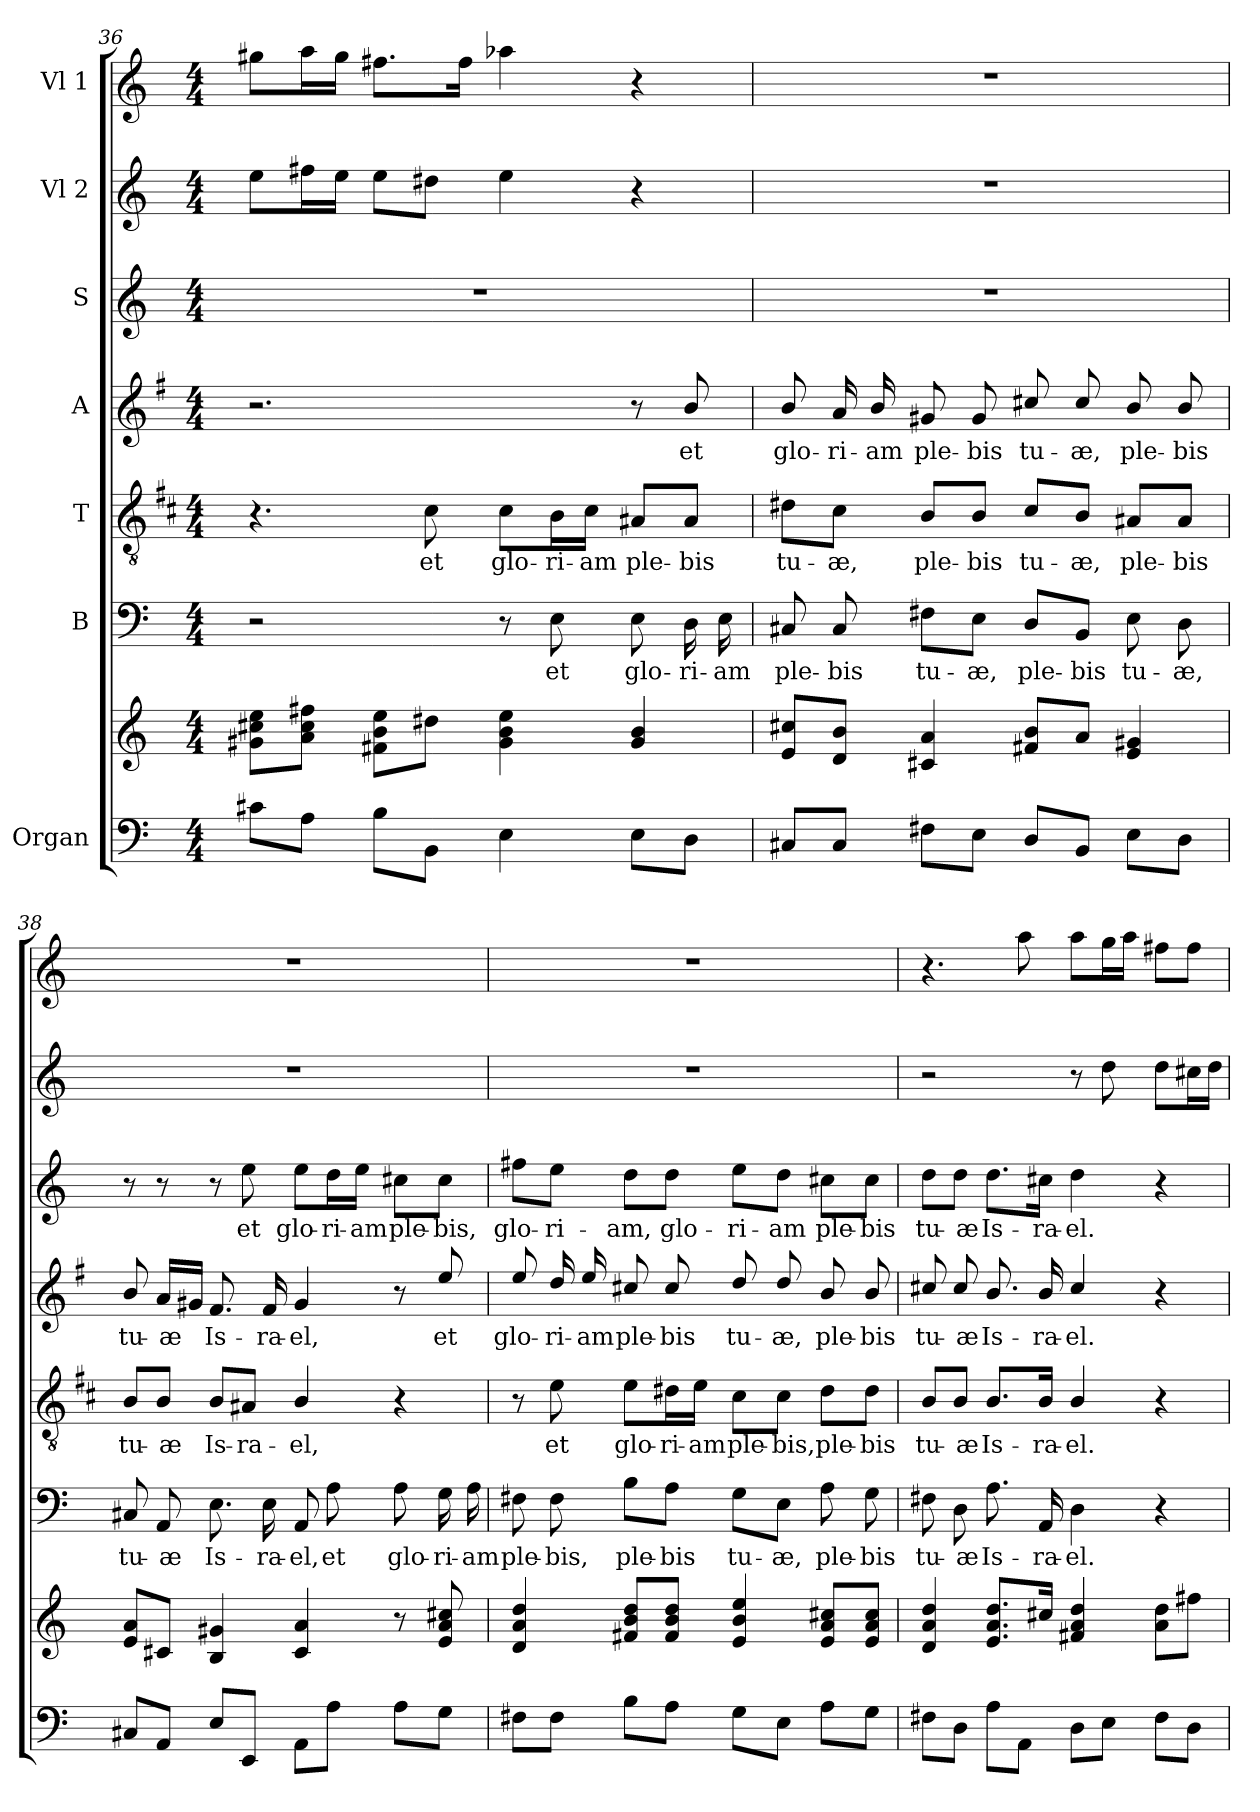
**kern	**kern	**kern	**text	**kern	**text	**kern	**text	**kern	**text	**kern	**kern
*part7	*part7	*part6	*part6	*part5	*part5	*part4	*part4	*part3	*part3	*part2	*part1
*staff8	*staff7	*staff6	*staff6	*staff5	*staff5	*staff4	*staff4	*staff3	*staff3	*staff2	*staff1
*I"Organ	*	*I"B	*	*I"T	*	*I"A	*	*I"S	*	*I"Vl 2	*I"Vl 1
*clefF4	*clefG2	*clefF4	*	*clefGv2	*	*clefG2	*	*clefG2	*	*clefG2	*clefG2
*	*	*	*	*ITrd1c2	*	*ITrd4c7	*	*	*	*	*
*k[]	*k[]	*k[]	*	*k[]	*	*k[]	*	*k[]	*	*k[]	*k[]
*C:	*C:	*C:	*	*C:	*	*C:	*	*C:	*	*C:	*C:
*M4/4	*M4/4	*M4/4	*	*M4/4	*	*M4/4	*	*M4/4	*	*M4/4	*M4/4
=36	=36	=36	=36	=36	=36	=36	=36	=36	=36	=36	=36
8c#X\L	8g#X\ 8cc#X\ 8ee\L	2r	.	4.r	.	2.r	.	1r	.	8ee\L	8gg#X\L
8A\J	8a\ 8cc#\ 8ff#X\J	.	.	.	.	.	.	.	.	16ff#X\L	16aa\L
.	.	.	.	.	.	.	.	.	.	16ee\JJ	16gg#\JJ
8B\L	8f#X\ 8b\ 8ee\L	.	.	.	.	.	.	.	.	8ee\L	8.ff#X\L
!	!	!	!	!	!LO:LY:b	!	!	!	!	!	!
8BB\J	8dd#X\J	.	.	8B\	et	.	.	.	.	8dd#X\J	.
.	.	.	.	.	.	.	.	.	.	.	16ff#\Jk
!	!	!	!	!	!LO:LY:b	!	!	!	!	!	!
4E\	4g#\ 4b\ 4ee\	8r	.	8B\L	glo-	.	.	.	.	4ee\	4aa-X\
!	!	!	!LO:LY:b	!	!LO:LY:b	!	!	!	!	!	!
.	.	8E\	et	16A\L	-ri-	.	.	.	.	.	.
!	!	!	!	!	!LO:LY:b	!	!	!	!	!	!
.	.	.	.	16B\JJ	-am	.	.	.	.	.	.
!	!	!	!LO:LY:b	!	!LO:LY:b	!	!	!	!	!	!
8E\L	4g#/ 4b/	8E\	glo-	8G#X/L	ple-	8r	.	.	.	4r	4r
!	!	!	!LO:LY:b	!	!LO:LY:b	!	!LO:LY:b	!	!	!	!
8D\J	.	16D\	-ri-	8G#/J	-bis	8e/	et	.	.	.	.
!	!	!	!LO:LY:b	!	!	!	!	!	!	!	!
.	.	16E\	-am	.	.	.	.	.	.	.	.
!!LO:PB:g=z
=37	=37	=37	=37	=37	=37	=37	=37	=37	=37	=37	=37
!	!	!	!LO:LY:b	!	!LO:LY:b	!	!LO:LY:b	!	!	!	!
8C#X/L	8e/ 8cc#X/L	8C#X/	ple-	8c#X\L	tu-	8e/	glo-	1r	.	1r	1r
!	!	!	!LO:LY:b	!	!LO:LY:b	!	!LO:LY:b	!	!	!	!
8C#/J	8d/ 8b/J	8C#/	-bis	8B\J	-æ,	16d/	-ri-	.	.	.	.
!	!	!	!	!	!	!	!LO:LY:b	!	!	!	!
.	.	.	.	.	.	16e/	-am	.	.	.	.
!	!	!	!LO:LY:b	!	!LO:LY:b	!	!LO:LY:b	!	!	!	!
8F#X\L	4c#X/ 4a/	8F#X\L	tu-	8A/L	ple-	8c#X/	ple-	.	.	.	.
!	!	!	!LO:LY:b	!	!LO:LY:b	!	!LO:LY:b	!	!	!	!
8E\J	.	8E\J	-æ,	8A/J	-bis	8c#/	-bis	.	.	.	.
!	!	!	!LO:LY:b	!	!LO:LY:b	!	!LO:LY:b	!	!	!	!
8D/L	8f#X/ 8b/L	8D/L	ple-	8B/L	tu-	8f#X/	tu-	.	.	.	.
!	!	!	!LO:LY:b	!	!LO:LY:b	!	!LO:LY:b	!	!	!	!
8BB/J	8a/J	8BB/J	-bis	8A/J	-æ,	8f#/	-æ,	.	.	.	.
!	!	!	!LO:LY:b	!	!LO:LY:b	!	!LO:LY:b	!	!	!	!
8E\L	4e/ 4g#X/	8E\	tu-	8G#X/L	ple-	8e/	ple-	.	.	.	.
!	!	!	!LO:LY:b	!	!LO:LY:b	!	!LO:LY:b	!	!	!	!
8D\J	.	8D\	-æ,	8G#/J	-bis	8e/	-bis	.	.	.	.
=38	=38	=38	=38	=38	=38	=38	=38	=38	=38	=38	=38
!	!	!	!LO:LY:b	!	!LO:LY:b	!	!LO:LY:b	!	!	!	!
8C#X/L	8e/ 8a/L	8C#X/	tu-	8A/L	tu-	8e/	tu-	8r	.	1r	1r
!	!	!	!LO:LY:b	!	!LO:LY:b	!	!LO:LY:b	!	!	!	!
8AA/J	8c#X/J	8AA/	-æ	8A/J	-æ	16d/LL	-æ	8r	.	.	.
.	.	.	.	.	.	16c#X/JJ	.	.	.	.	.
!	!	!	!LO:LY:b	!	!LO:LY:b	!	!LO:LY:b	!	!	!	!
8E/L	4B/ 4g#X/	8.E\	Is-	8A/L	Is-	8.B/	Is-	8r	.	.	.
!	!	!	!	!	!LO:LY:b	!	!	!	!LO:LY:b	!	!
8EE/J	.	.	.	8G#X/J	-ra-	.	.	8ee\	et	.	.
!	!	!	!LO:LY:b	!	!	!	!LO:LY:b	!	!	!	!
.	.	16E\	-ra-	.	.	16B/	-ra-	.	.	.	.
!	!	!	!LO:LY:b	!	!LO:LY:b	!	!LO:LY:b	!	!LO:LY:b	!	!
8AA\L	4c#/ 4a/	8AA/	-el,	4A/	-el,	4c#/	-el,	8ee\L	glo-	.	.
!	!	!	!LO:LY:b	!	!	!	!	!	!LO:LY:b	!	!
8A\J	.	8A\	et	.	.	.	.	16dd\L	-ri-	.	.
!	!	!	!	!	!	!	!	!	!LO:LY:b	!	!
.	.	.	.	.	.	.	.	16ee\JJ	-am	.	.
!	!	!	!LO:LY:b	!	!	!	!	!	!LO:LY:b	!	!
8A\L	8r	8A\	glo-	4r	.	8r	.	8cc#X\L	ple-	.	.
!	!	!	!LO:LY:b	!	!	!	!LO:LY:b	!	!LO:LY:b	!	!
8G\J	8e/ 8a/ 8cc#X/	16G\	-ri-	.	.	8a/	et	8cc#\J	-bis,	.	.
!	!	!	!LO:LY:b	!	!	!	!	!	!	!	!
.	.	16A\	-am	.	.	.	.	.	.	.	.
=39	=39	=39	=39	=39	=39	=39	=39	=39	=39	=39	=39
!	!	!	!LO:LY:b	!	!	!	!LO:LY:b	!	!LO:LY:b	!	!
8F#X\L	4d/ 4a/ 4dd/	8F#X\	ple-	8r	.	8a/	glo-	8ff#X\L	glo-	1r	1r
!	!	!	!LO:LY:b	!	!LO:LY:b	!	!LO:LY:b	!	!LO:LY:b	!	!
8F#\J	.	8F#\	-bis,	8d\	et	16g/	-ri-	8ee\J	-ri-	.	.
!	!	!	!	!	!	!	!LO:LY:b	!	!	!	!
.	.	.	.	.	.	16a/	-am	.	.	.	.
!	!	!	!LO:LY:b	!	!LO:LY:b	!	!LO:LY:b	!	!LO:LY:b	!	!
8B\L	8f#X/ 8b/ 8dd/L	8B\L	ple-	8d\L	glo-	8f#X/	ple-	8dd\L	-am,	.	.
!	!	!	!LO:LY:b	!	!LO:LY:b	!	!LO:LY:b	!	!LO:LY:b	!	!
8A\J	8f#/ 8b/ 8dd/J	8A\J	-bis	16c#X\L	-ri-	8f#/	-bis	8dd\J	glo-	.	.
!	!	!	!	!	!LO:LY:b	!	!	!	!	!	!
.	.	.	.	16d\JJ	-am	.	.	.	.	.	.
!	!	!	!LO:LY:b	!	!LO:LY:b	!	!LO:LY:b	!	!LO:LY:b	!	!
8G\L	4e/ 4b/ 4ee/	8G\L	tu-	8B\L	ple-	8g/	tu-	8ee\L	-ri-	.	.
!	!	!	!LO:LY:b	!	!LO:LY:b	!	!LO:LY:b	!	!LO:LY:b	!	!
8E\J	.	8E\J	-æ,	8B\J	-bis,	8g/	-æ,	8dd\J	-am	.	.
!	!	!	!LO:LY:b	!	!LO:LY:b	!	!LO:LY:b	!	!LO:LY:b	!	!
8A\L	8e/ 8a/ 8cc#X/L	8A\	ple-	8c#\L	ple-	8e/	ple-	8cc#X\L	ple-	.	.
!	!	!	!LO:LY:b	!	!LO:LY:b	!	!LO:LY:b	!	!LO:LY:b	!	!
8G\J	8e/ 8a/ 8cc#/J	8G\	-bis	8c#\J	-bis	8e/	-bis	8cc#\J	-bis	.	.
!!LO:LB:g=z
=40	=40	=40	=40	=40	=40	=40	=40	=40	=40	=40	=40
!	!	!	!LO:LY:b	!	!LO:LY:b	!	!LO:LY:b	!	!LO:LY:b	!	!
8F#X\L	4d/ 4a/ 4dd/	8F#X\	tu-	8A/L	tu-	8f#X/	tu-	8dd\L	tu-	2r	4.r
!	!	!	!LO:LY:b	!	!LO:LY:b	!	!LO:LY:b	!	!LO:LY:b	!	!
8D\J	.	8D\	-æ	8A/J	-æ	8f#/	-æ	8dd\J	-æ	.	.
!	!	!	!LO:LY:b	!	!LO:LY:b	!	!LO:LY:b	!	!LO:LY:b	!	!
8A\L	8.e/ 8.a/ 8.dd/L	8.A\	Is-	8.A/L	Is-	8.e/	Is-	8.dd\L	Is-	.	.
8AA\J	.	.	.	.	.	.	.	.	.	.	8aa\
!	!	!	!LO:LY:b	!	!LO:LY:b	!	!LO:LY:b	!	!LO:LY:b	!	!
.	16cc#X/Jk	16AA/	-ra-	16A/Jk	-ra-	16e/	-ra-	16cc#X\Jk	-ra-	.	.
!	!	!	!LO:LY:b	!	!LO:LY:b	!	!LO:LY:b	!	!LO:LY:b	!	!
8D\L	4f#X/ 4a/ 4dd/	4D\	-el.	4A/	-el.	4f#/	-el.	4dd\	-el.	8r	8aa\L
8E\J	.	.	.	.	.	.	.	.	.	8dd\	16gg\L
.	.	.	.	.	.	.	.	.	.	.	16aa\JJ
8F#\L	8a\ 8dd\L	4r	.	4r	.	4r	.	4r	.	8dd\L	8ff#X\L
8D\J	8ff#X\J	.	.	.	.	.	.	.	.	16cc#X\L	8ff#\J
.	.	.	.	.	.	.	.	.	.	16dd\JJ	.
=	=	=	=	=	=	=	=	=	=	=	=
*-	*-	*-	*-	*-	*-	*-	*-	*-	*-	*-	*-
